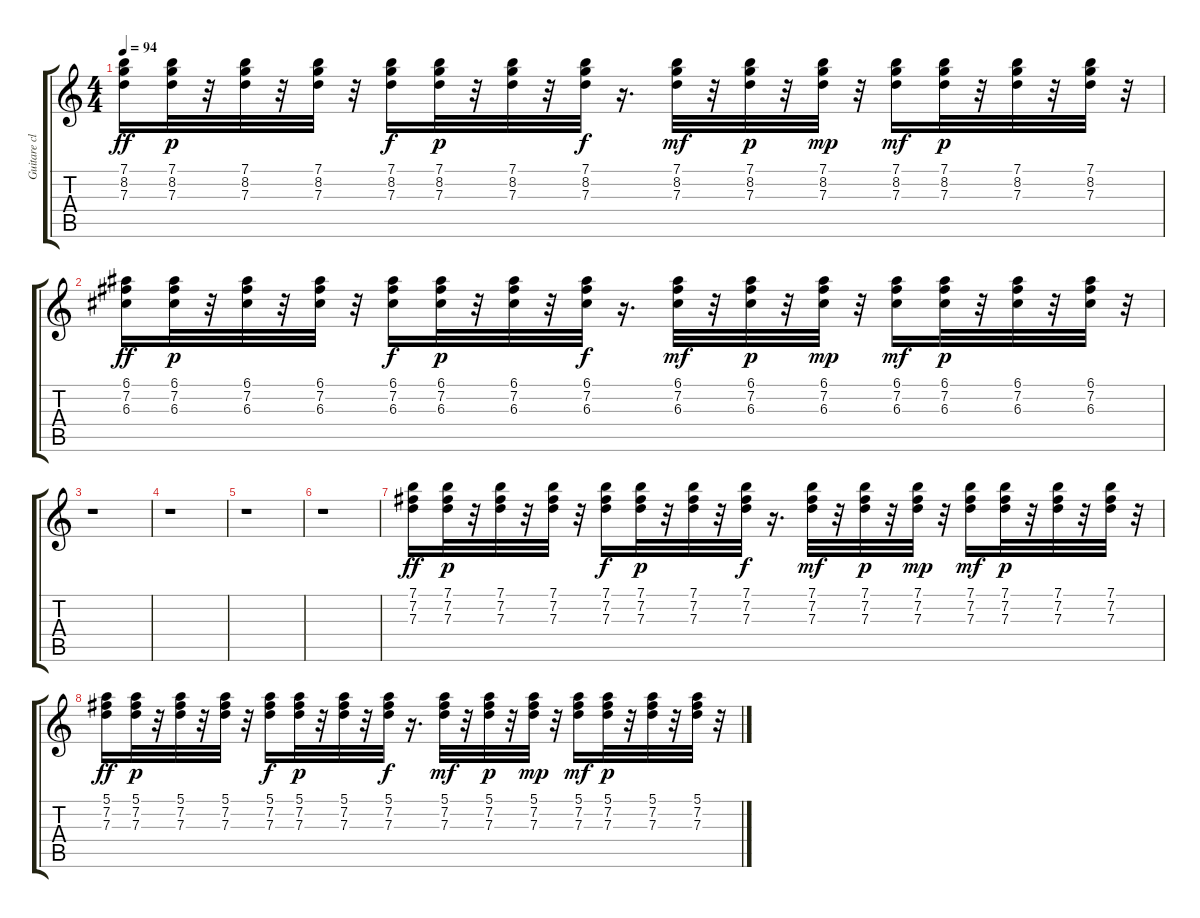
\track ("Guitare claire" "Guitare cl") {instrument electricguitarclean}
\staff {score tabs}
\tuning (E4 B3 G3 D3 A2 E2) {hide}
\ts (4 4)
\tempo 94
\clef g2
\ks c
(7.1 8.2 7.3).16{dy ff} (7.1 8.2 7.3).32{dy p} r.32 (7.1 8.2 7.3).32 r.32 (7.1 8.2 7.3).32 r.32 (7.1 8.2 7.3).16{dy f} (7.1 8.2 7.3).32{dy p} r.32 (7.1 8.2 7.3).32 r.32 (7.1 8.2 7.3).32{dy f} r.16{d} (7.1 8.2 7.3).32{dy mf} r.32 (7.1 8.2 7.3).32{dy p} r.32 (7.1 8.2 7.3).32{dy mp} r.32 (7.1 8.2 7.3).16{dy mf} (7.1 8.2 7.3).32{dy p} r.32 (7.1 8.2 7.3).32 r.32 (7.1 8.2 7.3).32 r.32 |
(6.1 7.2 6.3).16{dy ff} (6.1 7.2 6.3).32{dy p} r.32 (6.1 7.2 6.3).32 r.32 (6.1 7.2 6.3).32 r.32 (6.1 7.2 6.3).16{dy f} (6.1 7.2 6.3).32{dy p} r.32 (6.1 7.2 6.3).32 r.32 (6.1 7.2 6.3).32{dy f} r.16{d} (6.1 7.2 6.3).32{dy mf} r.32 (6.1 7.2 6.3).32{dy p} r.32 (6.1 7.2 6.3).32{dy mp} r.32 (6.1 7.2 6.3).16{dy mf} (6.1 7.2 6.3).32{dy p} r.32 (6.1 7.2 6.3).32 r.32 (6.1 7.2 6.3).32 r.32 |
r.1 |
r.1 |
r.1 |
r.1 |
(7.1 7.2 7.3).16{dy ff} (7.1 7.2 7.3).32{dy p} r.32 (7.1 7.2 7.3).32 r.32 (7.1 7.2 7.3).32 r.32 (7.1 7.2 7.3).16{dy f} (7.1 7.2 7.3).32{dy p} r.32 (7.1 7.2 7.3).32 r.32 (7.1 7.2 7.3).32{dy f} r.16{d} (7.1 7.2 7.3).32{dy mf} r.32 (7.1 7.2 7.3).32{dy p} r.32 (7.1 7.2 7.3).32{dy mp} r.32 (7.1 7.2 7.3).16{dy mf} (7.1 7.2 7.3).32{dy p} r.32 (7.1 7.2 7.3).32 r.32 (7.1 7.2 7.3).32 r.32 |
(5.1 7.2 7.3).16{dy ff} (5.1 7.2 7.3).32{dy p} r.32 (5.1 7.2 7.3).32 r.32 (5.1 7.2 7.3).32 r.32 (5.1 7.2 7.3).16{dy f} (5.1 7.2 7.3).32{dy p} r.32 (5.1 7.2 7.3).32 r.32 (5.1 7.2 7.3).32{dy f} r.16{d} (5.1 7.2 7.3).32{dy mf} r.32 (5.1 7.2 7.3).32{dy p} r.32 (5.1 7.2 7.3).32{dy mp} r.32 (5.1 7.2 7.3).16{dy mf} (5.1 7.2 7.3).32{dy p} r.32 (5.1 7.2 7.3).32 r.32 (5.1 7.2 7.3).32 r.32
